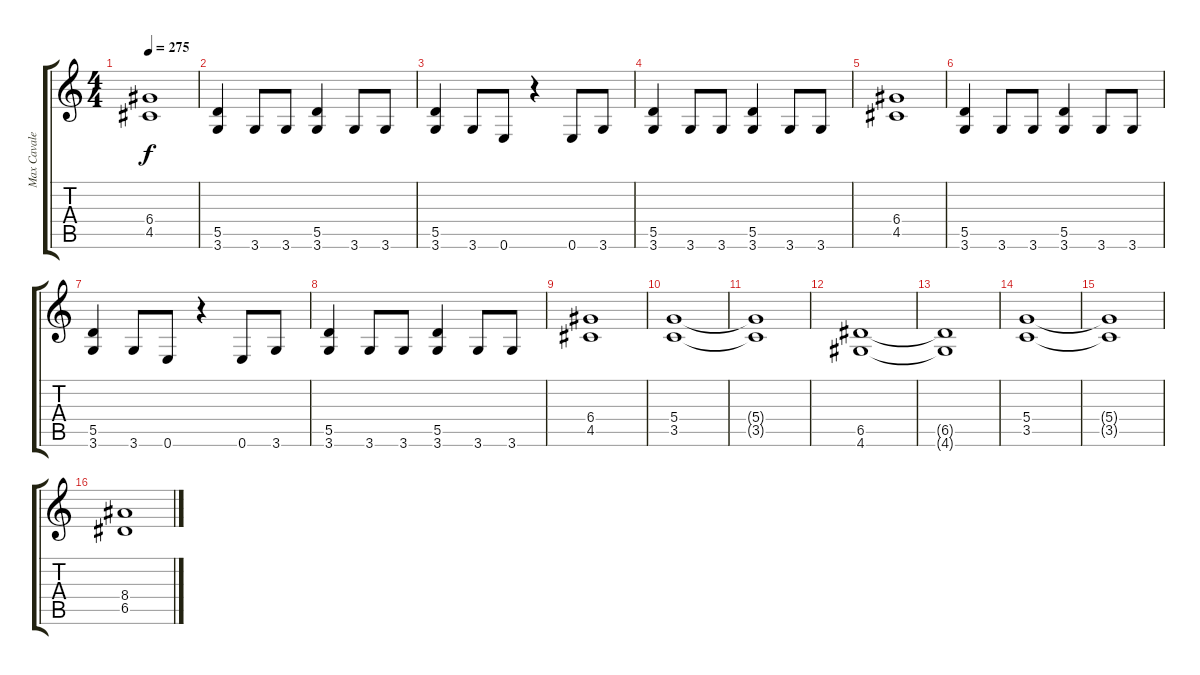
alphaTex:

\track ("Max Cavalera" "Max Cavale") {instrument distortionguitar}
\staff {score tabs}
\tuning (E4 B3 G3 D3 A2 E2) {hide}
\ts (4 4)
\tempo 275
\clef g2
\ks c
(6.4 4.5).1{dy f} |
(5.5 3.6).4 3.6.8 3.6.8 (5.5 3.6).4 3.6.8 3.6.8 |
(5.5 3.6).4 3.6.8 0.6.8 r.4 0.6.8 3.6.8 |
(5.5 3.6).4 3.6.8 3.6.8 (5.5 3.6).4 3.6.8 3.6.8 |
(6.4 4.5).1 |
(5.5 3.6).4 3.6.8 3.6.8 (5.5 3.6).4 3.6.8 3.6.8 |
(5.5 3.6).4 3.6.8 0.6.8 r.4 0.6.8 3.6.8 |
(5.5 3.6).4 3.6.8 3.6.8 (5.5 3.6).4 3.6.8 3.6.8 |
(6.4 4.5).1 |
(5.4 3.5).1 |
(5.4{t} 3.5{t}).1 |
(6.5 4.6).1 |
(6.5{t} 4.6{t}).1 |
(5.4 3.5).1 |
(5.4{t} 3.5{t}).1 |
(8.4 6.5).1
